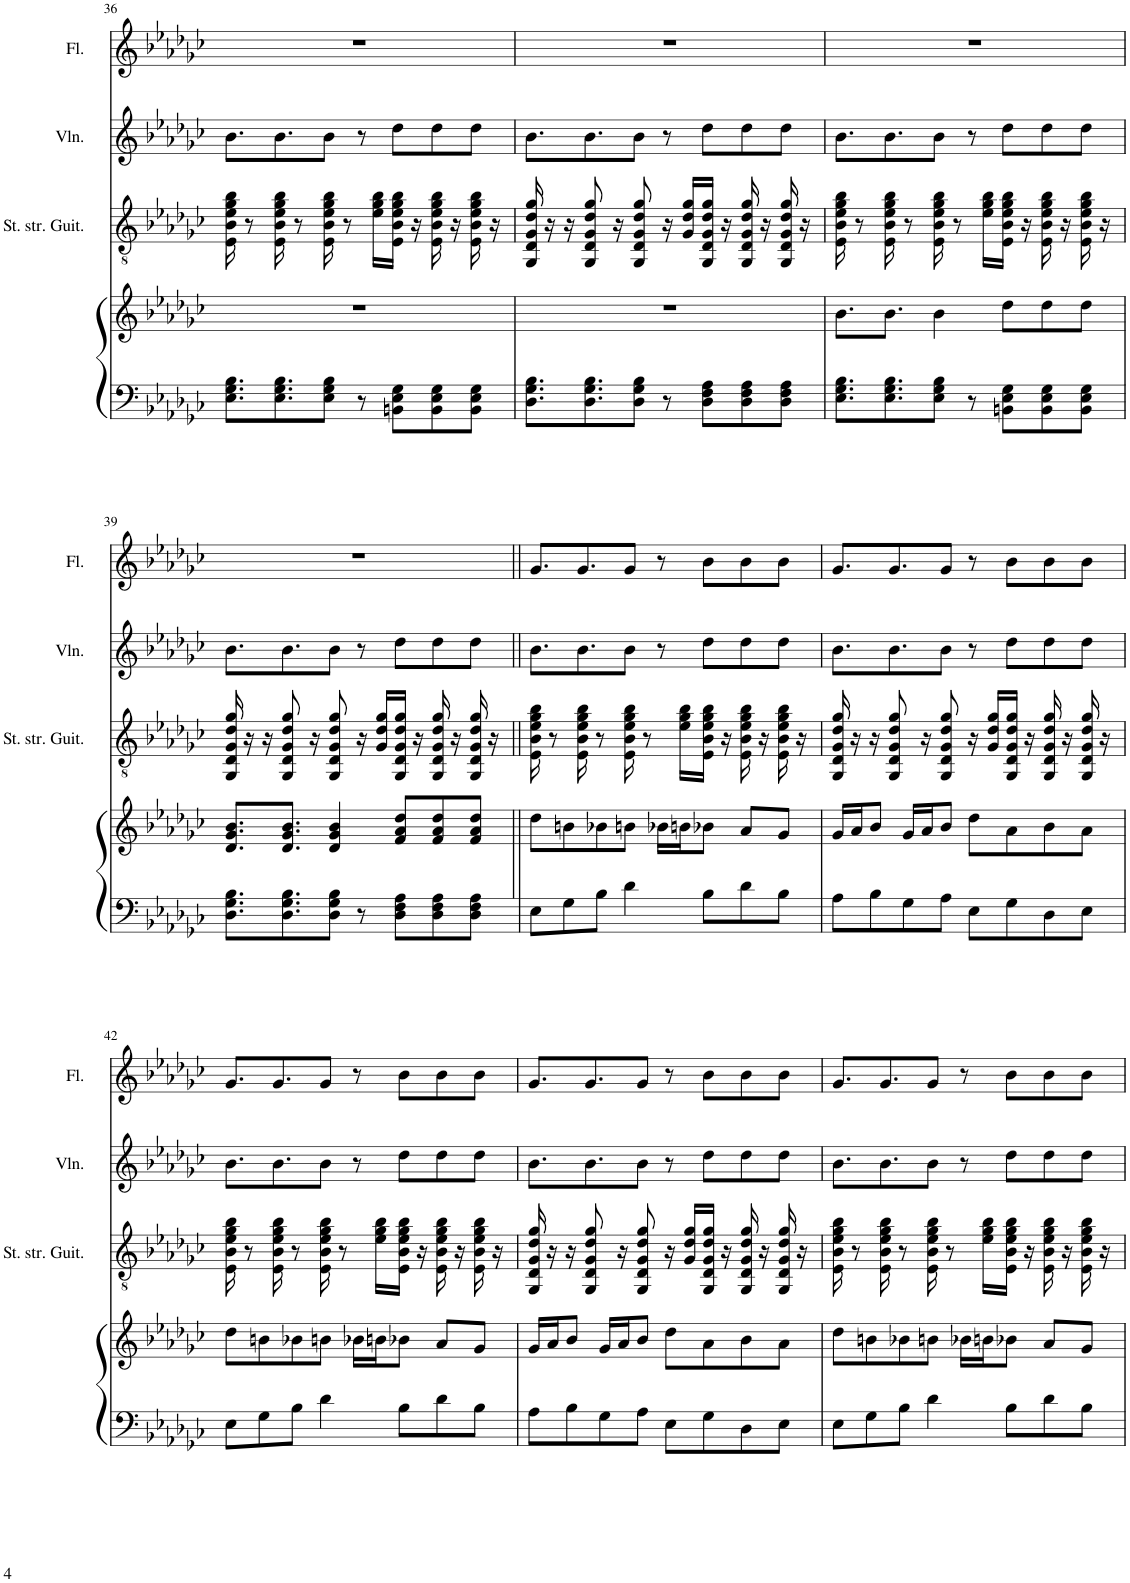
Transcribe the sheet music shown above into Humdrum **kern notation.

**kern	**kern	**kern	**kern	**kern
*part4	*part4	*part3	*part2	*part1
*staff5	*staff4	*staff3	*staff2	*staff1
*I"Piano	*	*I"Steel string Guitar	*I"Violin	*I"Flute
*I'Pno	*	*I'St. str. Guit.	*I'Vln.	*I'Fl.
!!LO:PB:g=z
*clefF4	*clefG2	*clefGv2	*clefG2	*clefG2
*k[b-e-a-d-g-c-]	*k[b-e-a-d-g-c-]	*k[b-e-a-d-g-c-]	*k[b-e-a-d-g-c-]	*k[b-e-a-d-g-c-]
*M4/4	*M4/4	*M4/4	*M4/4	*M4/4
=36	=36	=36	=36	=36
8.E-\ 8.G-\ 8.B-\L	1r	16E-\ 16B-\ 16e-\ 16g-\ 16b-\	8.b-\L	1r
.	.	8r	.	.
8.E-\ 8.G-\ 8.B-\	.	16E-\ 16B-\ 16e-\ 16g-\ 16b-\	8.b-\	.
.	.	8r	.	.
8E-\ 8G-\ 8B-\J	.	16E-\ 16B-\ 16e-\ 16g-\ 16b-\	8b-\J	.
.	.	8r	.	.
8r	.	.	8r	.
.	.	16e-\ 16g-\ 16b-\LL	.	.
8BBn\ 8E-\ 8G-\L	.	16E-\ 16B-\ 16e-\ 16g-\ 16b-\JJ	8dd-\L	.
.	.	16r	.	.
8BB\ 8E-\ 8G-\	.	16E-\ 16B-\ 16e-\ 16g-\ 16b-\	8dd-\	.
.	.	16r	.	.
8BB\ 8E-\ 8G-\J	.	16E-\ 16B-\ 16e-\ 16g-\ 16b-\	8dd-\J	.
.	.	16r	.	.
=37	=37	=37	=37	=37
8.D-\ 8.G-\ 8.B-\L	1r	16GG-/ 16D-/ 16G-/ 16d-/ 16g-/	8.b-\L	1r
.	.	16r	.	.
.	.	16r	.	.
8.D-\ 8.G-\ 8.B-\	.	8GG-/ 8D-/ 8G-/ 8d-/ 8g-/	8.b-\	.
.	.	16r	.	.
8D-\ 8G-\ 8B-\J	.	8GG-/ 8D-/ 8G-/ 8d-/ 8g-/	8b-\J	.
8r	.	16r	8r	.
.	.	16G-/ 16d-/ 16g-/LL	.	.
8D-\ 8F\ 8A-\L	.	16GG-/ 16D-/ 16G-/ 16d-/ 16g-/JJ	8dd-\L	.
.	.	16r	.	.
8D-\ 8F\ 8A-\	.	16GG-/ 16D-/ 16G-/ 16d-/ 16g-/	8dd-\	.
.	.	16r	.	.
8D-\ 8F\ 8A-\J	.	16GG-/ 16D-/ 16G-/ 16d-/ 16g-/	8dd-\J	.
.	.	16r	.	.
=38	=38	=38	=38	=38
8.E-\ 8.G-\ 8.B-\L	8.b-\L	16E-\ 16B-\ 16e-\ 16g-\ 16b-\	8.b-\L	1r
.	.	8r	.	.
8.E-\ 8.G-\ 8.B-\	8.b-\J	16E-\ 16B-\ 16e-\ 16g-\ 16b-\	8.b-\	.
.	.	8r	.	.
8E-\ 8G-\ 8B-\J	4b-\	16E-\ 16B-\ 16e-\ 16g-\ 16b-\	8b-\J	.
.	.	8r	.	.
8r	.	.	8r	.
.	.	16e-\ 16g-\ 16b-\LL	.	.
8BBn\ 8E-\ 8G-\L	8dd-\L	16E-\ 16B-\ 16e-\ 16g-\ 16b-\JJ	8dd-\L	.
.	.	16r	.	.
8BB\ 8E-\ 8G-\	8dd-\	16E-\ 16B-\ 16e-\ 16g-\ 16b-\	8dd-\	.
.	.	16r	.	.
8BB\ 8E-\ 8G-\J	8dd-\J	16E-\ 16B-\ 16e-\ 16g-\ 16b-\	8dd-\J	.
.	.	16r	.	.
!!LO:LB:g=z
=39	=39	=39	=39	=39
8.D-\ 8.G-\ 8.B-\L	8.d-/ 8.g-/ 8.b-/L	16GG-/ 16D-/ 16G-/ 16d-/ 16g-/	8.b-\L	1r
.	.	16r	.	.
.	.	16r	.	.
8.D-\ 8.G-\ 8.B-\	8.d-/ 8.g-/ 8.b-/J	8GG-/ 8D-/ 8G-/ 8d-/ 8g-/	8.b-\	.
.	.	16r	.	.
8D-\ 8G-\ 8B-\J	4d-/ 4g-/ 4b-/	8GG-/ 8D-/ 8G-/ 8d-/ 8g-/	8b-\J	.
8r	.	16r	8r	.
.	.	16G-/ 16d-/ 16g-/LL	.	.
8D-\ 8F\ 8A-\L	8f/ 8a-/ 8dd-/L	16GG-/ 16D-/ 16G-/ 16d-/ 16g-/JJ	8dd-\L	.
.	.	16r	.	.
8D-\ 8F\ 8A-\	8f/ 8a-/ 8dd-/	16GG-/ 16D-/ 16G-/ 16d-/ 16g-/	8dd-\	.
.	.	16r	.	.
8D-\ 8F\ 8A-\J	8f/ 8a-/ 8dd-/J	16GG-/ 16D-/ 16G-/ 16d-/ 16g-/	8dd-\J	.
.	.	16r	.	.
=40||	=40||	=40||	=40||	=40||
8E-\L	8dd-\L	16E-\ 16B-\ 16e-\ 16g-\ 16b-\	8.b-\L	8.g-/L
.	.	8r	.	.
8G-\	8bn\	.	.	.
.	.	16E-\ 16B-\ 16e-\ 16g-\ 16b-\	8.b-\	8.g-/
8B-\J	8b-X\	8r	.	.
4d-\	8bn\J	16E-\ 16B-\ 16e-\ 16g-\ 16b-\	8b-\J	8g-/J
.	.	8r	.	.
.	16b-X\LL	.	8r	8r
.	16bn\J	16e-\ 16g-\ 16b-\LL	.	.
8B-\L	8b-X\J	16E-\ 16B-\ 16e-\ 16g-\ 16b-\JJ	8dd-\L	8b-\L
.	.	16r	.	.
8d-\	8a-/L	16E-\ 16B-\ 16e-\ 16g-\ 16b-\	8dd-\	8b-\
.	.	16r	.	.
8B-\J	8g-/J	16E-\ 16B-\ 16e-\ 16g-\ 16b-\	8dd-\J	8b-\J
.	.	16r	.	.
=41	=41	=41	=41	=41
8A-\L	16g-/LL	16GG-/ 16D-/ 16G-/ 16d-/ 16g-/	8.b-\L	8.g-/L
.	16a-/J	16r	.	.
8B-\	8b-/J	16r	.	.
.	.	8GG-/ 8D-/ 8G-/ 8d-/ 8g-/	8.b-\	8.g-/
8G-\	16g-/LL	.	.	.
.	16a-/J	16r	.	.
8A-\J	8b-/J	8GG-/ 8D-/ 8G-/ 8d-/ 8g-/	8b-\J	8g-/J
8E-\L	8dd-\L	16r	8r	8r
.	.	16G-/ 16d-/ 16g-/LL	.	.
8G-\	8a-\	16GG-/ 16D-/ 16G-/ 16d-/ 16g-/JJ	8dd-\L	8b-\L
.	.	16r	.	.
8D-\	8b-\	16GG-/ 16D-/ 16G-/ 16d-/ 16g-/	8dd-\	8b-\
.	.	16r	.	.
8E-\J	8a-\J	16GG-/ 16D-/ 16G-/ 16d-/ 16g-/	8dd-\J	8b-\J
.	.	16r	.	.
!!LO:LB:g=z
=42	=42	=42	=42	=42
8E-\L	8dd-\L	16E-\ 16B-\ 16e-\ 16g-\ 16b-\	8.b-\L	8.g-/L
.	.	8r	.	.
8G-\	8bn\	.	.	.
.	.	16E-\ 16B-\ 16e-\ 16g-\ 16b-\	8.b-\	8.g-/
8B-\J	8b-X\	8r	.	.
4d-\	8bn\J	16E-\ 16B-\ 16e-\ 16g-\ 16b-\	8b-\J	8g-/J
.	.	8r	.	.
.	16b-X\LL	.	8r	8r
.	16bn\J	16e-\ 16g-\ 16b-\LL	.	.
8B-\L	8b-X\J	16E-\ 16B-\ 16e-\ 16g-\ 16b-\JJ	8dd-\L	8b-\L
.	.	16r	.	.
8d-\	8a-/L	16E-\ 16B-\ 16e-\ 16g-\ 16b-\	8dd-\	8b-\
.	.	16r	.	.
8B-\J	8g-/J	16E-\ 16B-\ 16e-\ 16g-\ 16b-\	8dd-\J	8b-\J
.	.	16r	.	.
=43	=43	=43	=43	=43
8A-\L	16g-/LL	16GG-/ 16D-/ 16G-/ 16d-/ 16g-/	8.b-\L	8.g-/L
.	16a-/J	16r	.	.
8B-\	8b-/J	16r	.	.
.	.	8GG-/ 8D-/ 8G-/ 8d-/ 8g-/	8.b-\	8.g-/
8G-\	16g-/LL	.	.	.
.	16a-/J	16r	.	.
8A-\J	8b-/J	8GG-/ 8D-/ 8G-/ 8d-/ 8g-/	8b-\J	8g-/J
8E-\L	8dd-\L	16r	8r	8r
.	.	16G-/ 16d-/ 16g-/LL	.	.
8G-\	8a-\	16GG-/ 16D-/ 16G-/ 16d-/ 16g-/JJ	8dd-\L	8b-\L
.	.	16r	.	.
8D-\	8b-\	16GG-/ 16D-/ 16G-/ 16d-/ 16g-/	8dd-\	8b-\
.	.	16r	.	.
8E-\J	8a-\J	16GG-/ 16D-/ 16G-/ 16d-/ 16g-/	8dd-\J	8b-\J
.	.	16r	.	.
=44	=44	=44	=44	=44
8E-\L	8dd-\L	16E-\ 16B-\ 16e-\ 16g-\ 16b-\	8.b-\L	8.g-/L
.	.	8r	.	.
8G-\	8bn\	.	.	.
.	.	16E-\ 16B-\ 16e-\ 16g-\ 16b-\	8.b-\	8.g-/
8B-\J	8b-X\	8r	.	.
4d-\	8bn\J	16E-\ 16B-\ 16e-\ 16g-\ 16b-\	8b-\J	8g-/J
.	.	8r	.	.
.	16b-X\LL	.	8r	8r
.	16bn\J	16e-\ 16g-\ 16b-\LL	.	.
8B-\L	8b-X\J	16E-\ 16B-\ 16e-\ 16g-\ 16b-\JJ	8dd-\L	8b-\L
.	.	16r	.	.
8d-\	8a-/L	16E-\ 16B-\ 16e-\ 16g-\ 16b-\	8dd-\	8b-\
.	.	16r	.	.
8B-\J	8g-/J	16E-\ 16B-\ 16e-\ 16g-\ 16b-\	8dd-\J	8b-\J
.	.	16r	.	.
=	=	=	=	=
*-	*-	*-	*-	*-
